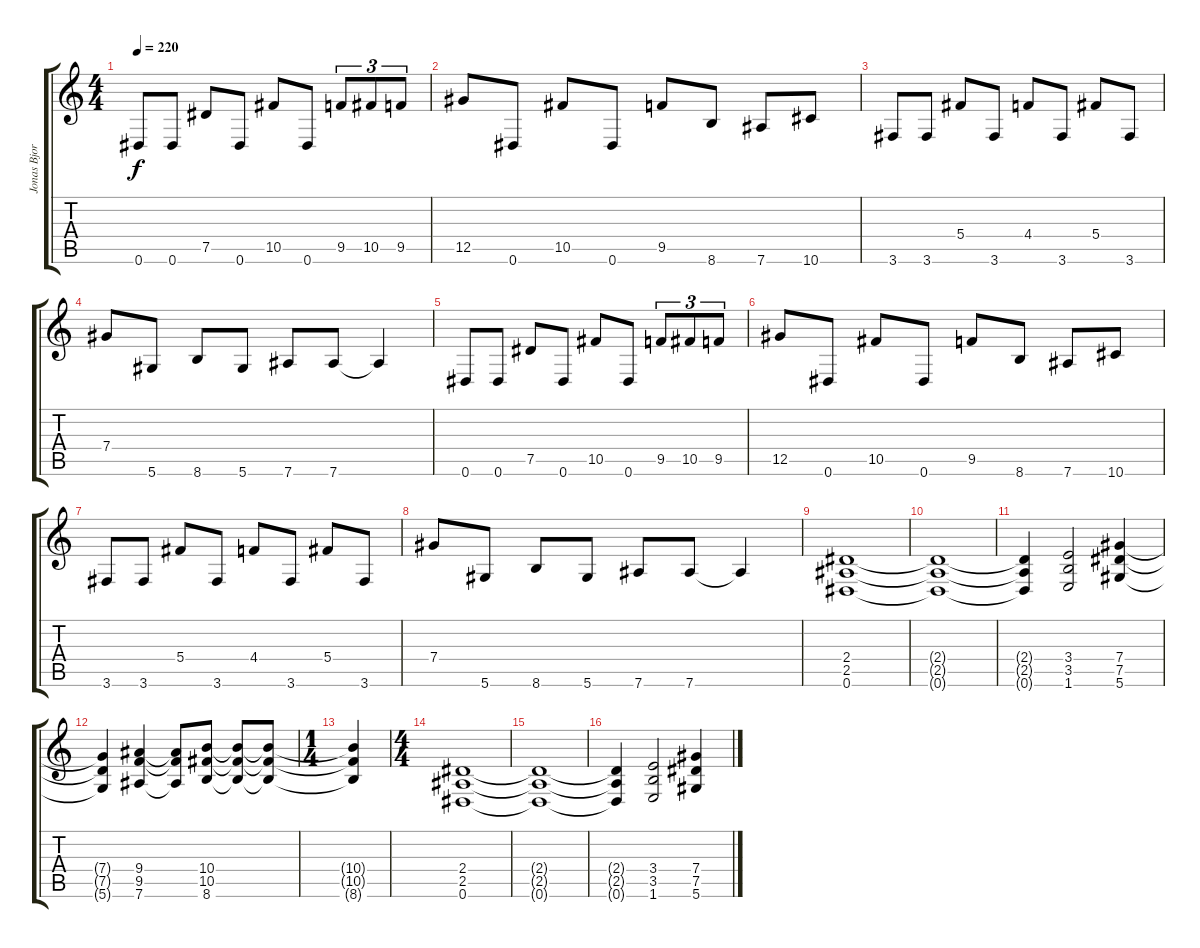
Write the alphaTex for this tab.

\track ("Jonas Bjorler" "Jonas Bjor") {instrument electricbassfinger}
\staff {score tabs}
\tuning (Eb4 Bb3 Gb3 Db3 Ab2 Eb2) {hide}
\ts (4 4)
\tempo 220
\clef g2
\ks c
0.6.8{dy f} 0.6.8 7.5.8 0.6.8 10.5.8 0.6.8 9.5.8{tu (3 2)} 10.5.8{tu (3 2)} 9.5.8{tu (3 2)} |
12.5.8 0.6.8 10.5.8 0.6.8 9.5.8 8.6.8 7.6.8 10.6.8 |
3.6.8 3.6.8 5.4.8 3.6.8 4.4.8 3.6.8 5.4.8 3.6.8 |
7.4.8 5.6.8 8.6.8 5.6.8 7.6.8 7.6.8 7.6{t}.4 |
0.6.8 0.6.8 7.5.8 0.6.8 10.5.8 0.6.8 9.5.8{tu (3 2)} 10.5.8{tu (3 2)} 9.5.8{tu (3 2)} |
12.5.8 0.6.8 10.5.8 0.6.8 9.5.8 8.6.8 7.6.8 10.6.8 |
3.6.8 3.6.8 5.4.8 3.6.8 4.4.8 3.6.8 5.4.8 3.6.8 |
7.4.8 5.6.8 8.6.8 5.6.8 7.6.8 7.6.8 7.6{t}.4 |
(2.4 2.5 0.6).1 |
(2.4{t} 2.5{t} 0.6{t}).1 |
(2.4{t} 2.5{t} 0.6{t}).4 (3.4 3.5 1.6).2 (7.4 7.5 5.6).4 |
(7.4{t} 7.5{t} 5.6{t}).4 (9.4 9.5 7.6).4 (9.4{t} 9.5{t} 7.6{t}).8 (10.4 10.5 8.6).8 (10.4{t} 10.5{t} 8.6{t}).8 (10.4{t} 10.5{t} 8.6{t}).8 |
\ts (1 4)
(10.4{t} 10.5{t} 8.6{t}).4 |
\ts (4 4)
(2.4 2.5 0.6).1 |
(2.4{t} 2.5{t} 0.6{t}).1 |
(2.4{t} 2.5{t} 0.6{t}).4 (3.4 3.5 1.6).2 (7.4 7.5 5.6).4
